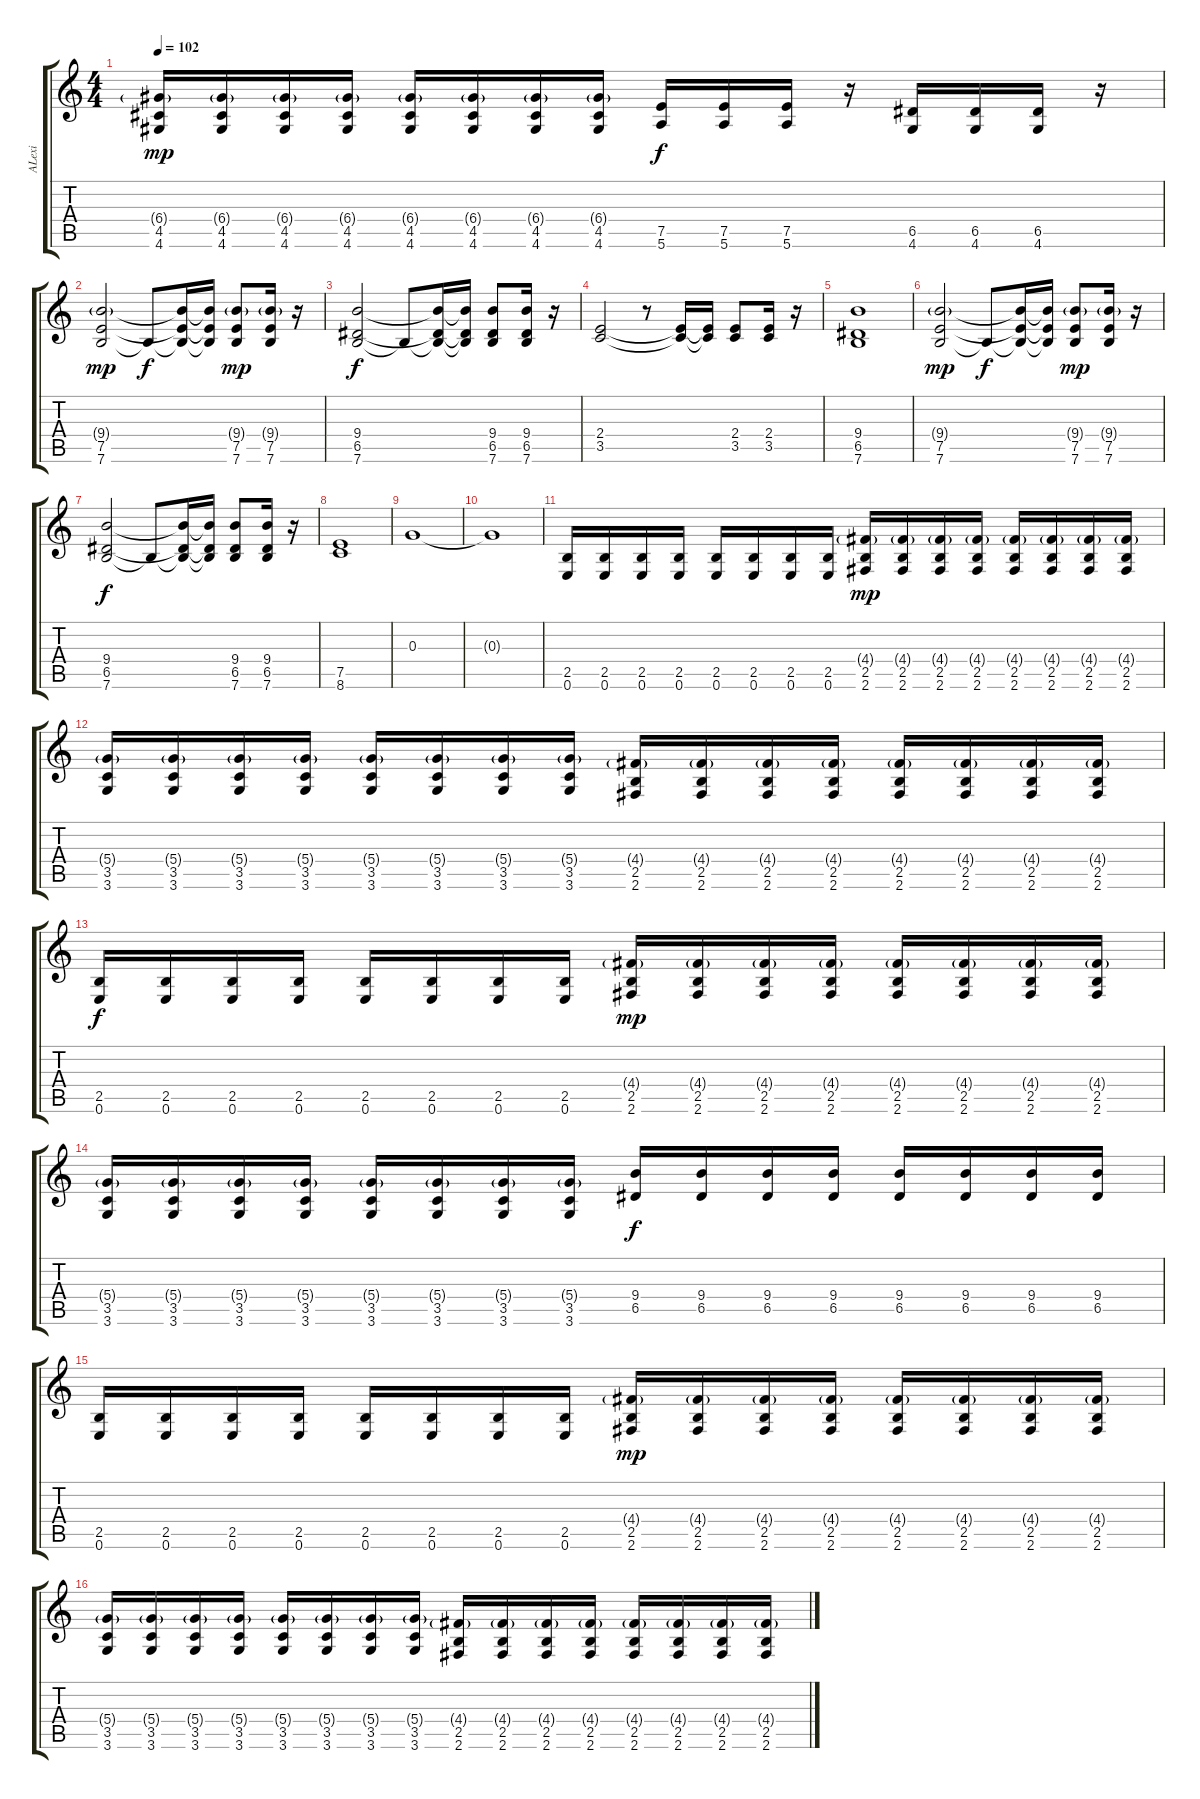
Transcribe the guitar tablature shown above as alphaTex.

\track ("ALexi" "ALexi") {instrument overdrivenguitar}
\staff {score tabs}
\tuning (E4 B3 G3 D3 A2 E2) {hide}
\ts (4 4)
\tempo 102
\clef g2
\ks c
(6.4{g} 4.5 4.6).16{dy mp} (6.4{g} 4.5 4.6).16 (6.4{g} 4.5 4.6).16 (6.4{g} 4.5 4.6).16 (6.4{g} 4.5 4.6).16 (6.4{g} 4.5 4.6).16 (6.4{g} 4.5 4.6).16 (6.4{g} 4.5 4.6).16 (7.5 5.6).16{dy f} (7.5 5.6).16 (7.5 5.6).16 r.16 (6.5 4.6).16 (6.5 4.6).16 (6.5 4.6).16 r.16 |
(9.4{g} 7.5 7.6).2{dy mp} 7.6{t}.8{dy f} (9.4{t} 7.5{t} 7.6{t}).16 (9.4{t} 7.5{t} 7.6{t}).16 (9.4{g} 7.5 7.6).8{dy mp} (9.4{g} 7.5 7.6).16 r.16 |
(9.4 6.5 7.6).2{dy f} 7.6{t}.8 (9.4{t} 6.5{t} 7.6{t}).16 (9.4{t} 6.5{t} 7.6{t}).16 (9.4 6.5 7.6).8 (9.4 6.5 7.6).16 r.16 |
(2.4 3.5).2 r.8 (2.4{t} 3.5{t}).16 (2.4{t} 3.5{t}).16 (2.4 3.5).8 (2.4 3.5).16 r.16 |
(9.4 6.5 7.6).1 |
(9.4{g} 7.5 7.6).2{dy mp} 7.6{t}.8{dy f} (9.4{t} 7.5{t} 7.6{t}).16 (9.4{t} 7.5{t} 7.6{t}).16 (9.4{g} 7.5 7.6).8{dy mp} (9.4{g} 7.5 7.6).16 r.16 |
(9.4 6.5 7.6).2{dy f} 7.6{t}.8 (9.4{t} 6.5{t} 7.6{t}).16 (9.4{t} 6.5{t} 7.6{t}).16 (9.4 6.5 7.6).8 (9.4 6.5 7.6).16 r.16 |
(7.5 8.6).1 |
0.3.1 |
0.3{t}.1 |
(2.5 0.6).16 (2.5 0.6).16 (2.5 0.6).16 (2.5 0.6).16 (2.5 0.6).16 (2.5 0.6).16 (2.5 0.6).16 (2.5 0.6).16 (4.4{g} 2.5 2.6).16{dy mp} (4.4{g} 2.5 2.6).16 (4.4{g} 2.5 2.6).16 (4.4{g} 2.5 2.6).16 (4.4{g} 2.5 2.6).16 (4.4{g} 2.5 2.6).16 (4.4{g} 2.5 2.6).16 (4.4{g} 2.5 2.6).16 |
(5.4{g} 3.5 3.6).16 (5.4{g} 3.5 3.6).16 (5.4{g} 3.5 3.6).16 (5.4{g} 3.5 3.6).16 (5.4{g} 3.5 3.6).16 (5.4{g} 3.5 3.6).16 (5.4{g} 3.5 3.6).16 (5.4{g} 3.5 3.6).16 (4.4{g} 2.5 2.6).16 (4.4{g} 2.5 2.6).16 (4.4{g} 2.5 2.6).16 (4.4{g} 2.5 2.6).16 (4.4{g} 2.5 2.6).16 (4.4{g} 2.5 2.6).16 (4.4{g} 2.5 2.6).16 (4.4{g} 2.5 2.6).16 |
(2.5 0.6).16{dy f} (2.5 0.6).16 (2.5 0.6).16 (2.5 0.6).16 (2.5 0.6).16 (2.5 0.6).16 (2.5 0.6).16 (2.5 0.6).16 (4.4{g} 2.5 2.6).16{dy mp} (4.4{g} 2.5 2.6).16 (4.4{g} 2.5 2.6).16 (4.4{g} 2.5 2.6).16 (4.4{g} 2.5 2.6).16 (4.4{g} 2.5 2.6).16 (4.4{g} 2.5 2.6).16 (4.4{g} 2.5 2.6).16 |
(5.4{g} 3.5 3.6).16 (5.4{g} 3.5 3.6).16 (5.4{g} 3.5 3.6).16 (5.4{g} 3.5 3.6).16 (5.4{g} 3.5 3.6).16 (5.4{g} 3.5 3.6).16 (5.4{g} 3.5 3.6).16 (5.4{g} 3.5 3.6).16 (9.4 6.5).16{dy f} (9.4 6.5).16 (9.4 6.5).16 (9.4 6.5).16 (9.4 6.5).16 (9.4 6.5).16 (9.4 6.5).16 (9.4 6.5).16 |
(2.5 0.6).16 (2.5 0.6).16 (2.5 0.6).16 (2.5 0.6).16 (2.5 0.6).16 (2.5 0.6).16 (2.5 0.6).16 (2.5 0.6).16 (4.4{g} 2.5 2.6).16{dy mp} (4.4{g} 2.5 2.6).16 (4.4{g} 2.5 2.6).16 (4.4{g} 2.5 2.6).16 (4.4{g} 2.5 2.6).16 (4.4{g} 2.5 2.6).16 (4.4{g} 2.5 2.6).16 (4.4{g} 2.5 2.6).16 |
(5.4{g} 3.5 3.6).16 (5.4{g} 3.5 3.6).16 (5.4{g} 3.5 3.6).16 (5.4{g} 3.5 3.6).16 (5.4{g} 3.5 3.6).16 (5.4{g} 3.5 3.6).16 (5.4{g} 3.5 3.6).16 (5.4{g} 3.5 3.6).16 (4.4{g} 2.5 2.6).16 (4.4{g} 2.5 2.6).16 (4.4{g} 2.5 2.6).16 (4.4{g} 2.5 2.6).16 (4.4{g} 2.5 2.6).16 (4.4{g} 2.5 2.6).16 (4.4{g} 2.5 2.6).16 (4.4{g} 2.5 2.6).16
